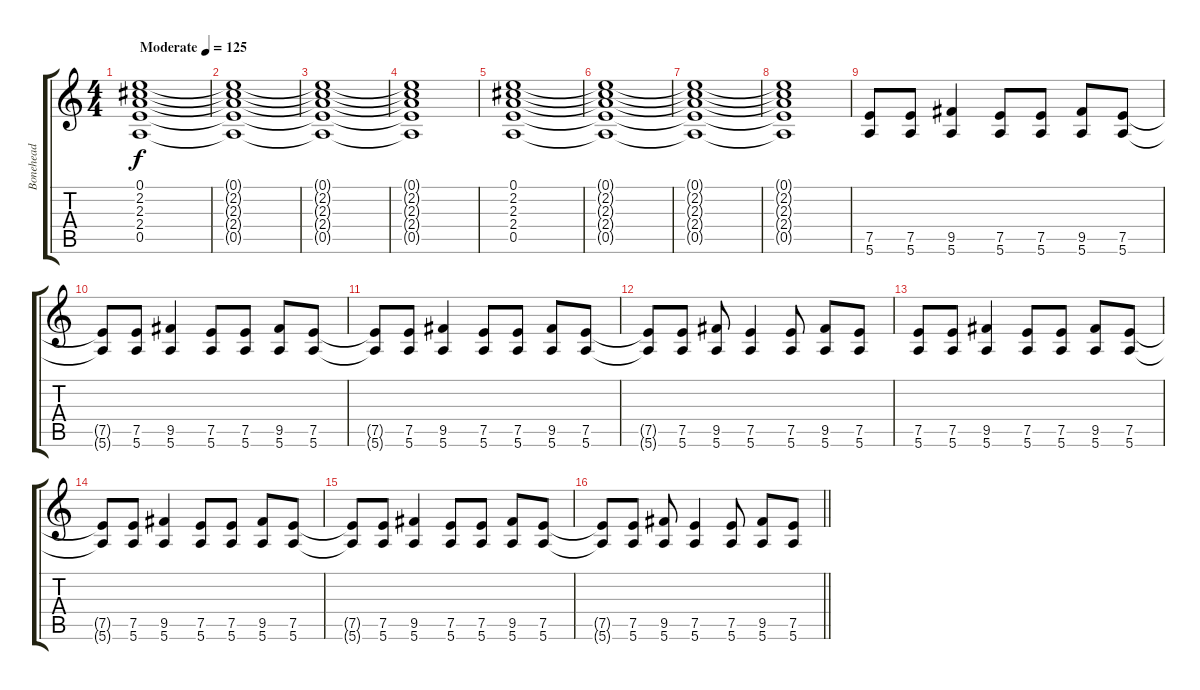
\track ("Bonehead" "Bonehead") {instrument overdrivenguitar}
\staff {score tabs}
\tuning (E4 B3 G3 D3 A2 E2) {hide}
\ts (4 4)
\tempo (125 "Moderate")
\clef g2
\ks c
(0.1 2.2 2.3 2.4 0.5).1{dy f instrument overdrivenguitar} |
(0.1{t} 2.2{t} 2.3{t} 2.4{t} 0.5{t}).1 |
(0.1{t} 2.2{t} 2.3{t} 2.4{t} 0.5{t}).1 |
(0.1{t} 2.2{t} 2.3{t} 2.4{t} 0.5{t}).1 |
(0.1 2.2 2.3 2.4 0.5).1 |
(0.1{t} 2.2{t} 2.3{t} 2.4{t} 0.5{t}).1 |
(0.1{t} 2.2{t} 2.3{t} 2.4{t} 0.5{t}).1 |
(0.1{t} 2.2{t} 2.3{t} 2.4{t} 0.5{t}).1 |
(7.5 5.6).8 (7.5 5.6).8 (9.5 5.6).4 (7.5 5.6).8 (7.5 5.6).8 (9.5 5.6).8 (7.5 5.6).8 |
(7.5{t} 5.6{t}).8 (7.5 5.6).8 (9.5 5.6).4 (7.5 5.6).8 (7.5 5.6).8 (9.5 5.6).8 (7.5 5.6).8 |
(7.5{t} 5.6{t}).8 (7.5 5.6).8 (9.5 5.6).4 (7.5 5.6).8 (7.5 5.6).8 (9.5 5.6).8 (7.5 5.6).8 |
(7.5{t} 5.6{t}).8 (7.5 5.6).8 (9.5 5.6).8 (7.5 5.6).4 (7.5 5.6).8 (9.5 5.6).8 (7.5 5.6).8 |
(7.5 5.6).8 (7.5 5.6).8 (9.5 5.6).4 (7.5 5.6).8 (7.5 5.6).8 (9.5 5.6).8 (7.5 5.6).8 |
(7.5{t} 5.6{t}).8 (7.5 5.6).8 (9.5 5.6).4 (7.5 5.6).8 (7.5 5.6).8 (9.5 5.6).8 (7.5 5.6).8 |
(7.5{t} 5.6{t}).8 (7.5 5.6).8 (9.5 5.6).4 (7.5 5.6).8 (7.5 5.6).8 (9.5 5.6).8 (7.5 5.6).8 |
\barLineRight lightlight
(7.5{t} 5.6{t}).8 (7.5 5.6).8 (9.5 5.6).8 (7.5 5.6).4 (7.5 5.6).8 (9.5 5.6).8 (7.5 5.6).8
